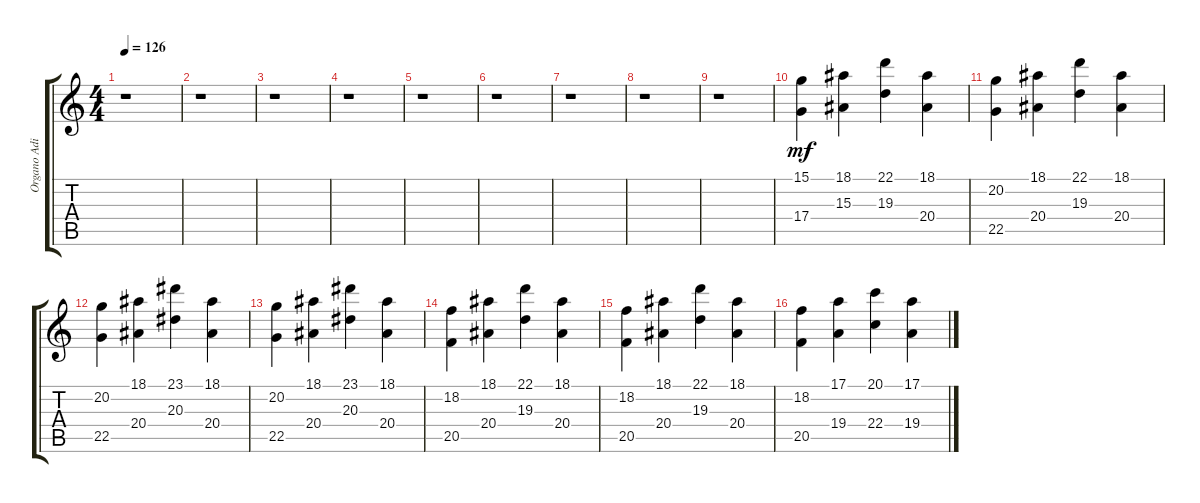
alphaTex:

\track ("Organo Adicional" "Organo Adi") {instrument churchorgan}
\staff {score tabs}
\tuning (E4 B3 G3 D3 A2 E2) {hide}
\ts (4 4)
\tempo 126
\clef g2
\ks c
r.1{dy mf} |
r.1 |
r.1 |
r.1 |
r.1 |
r.1 |
r.1 |
r.1 |
r.1 |
(15.1 17.4).4 (18.1 15.3).4 (22.1 19.3).4 (18.1 20.4).4 |
(20.2 22.5).4 (18.1 20.4).4 (22.1 19.3).4 (18.1 20.4).4 |
(20.2 22.5).4 (18.1 20.4).4 (23.1 20.3).4 (18.1 20.4).4 |
(20.2 22.5).4 (18.1 20.4).4 (23.1 20.3).4 (18.1 20.4).4 |
(18.2 20.5).4 (18.1 20.4).4 (22.1 19.3).4 (18.1 20.4).4 |
(18.2 20.5).4 (18.1 20.4).4 (22.1 19.3).4 (18.1 20.4).4 |
(18.2 20.5).4 (17.1 19.4).4 (20.1 22.4).4 (17.1 19.4).4
